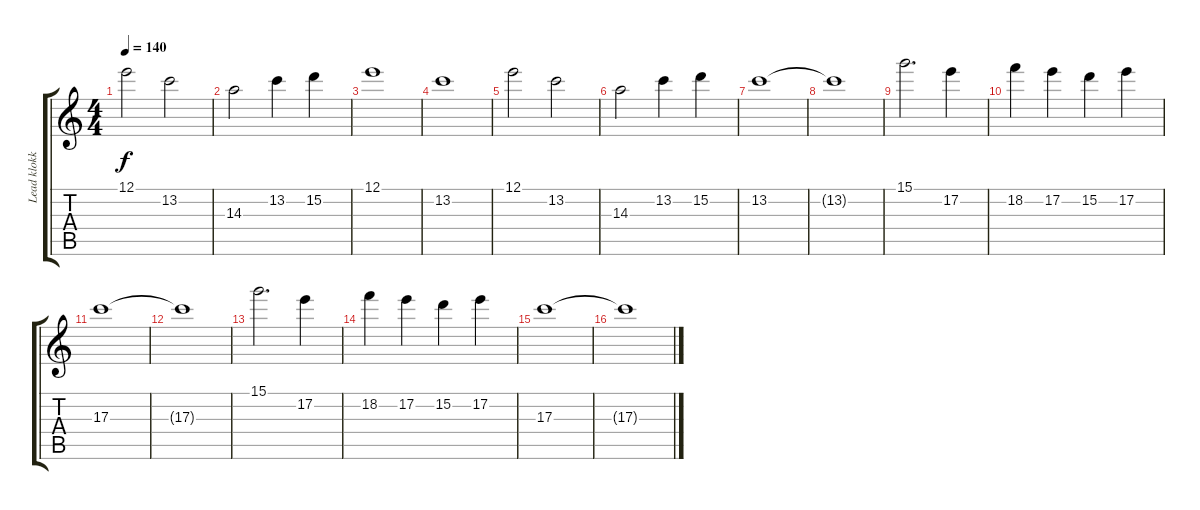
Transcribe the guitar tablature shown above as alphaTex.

\track ("Lead klokkespil" "Lead klokk") {instrument vibraphone}
\staff {score tabs}
\tuning (E5 B4 G4 D4 A3 E3) {hide}
\ts (4 4)
\tempo 140
\clef g2
\ks c
12.1.2{dy f} 13.2.2 |
14.3.2 13.2.4 15.2.4 |
12.1.1 |
13.2.1 |
12.1.2 13.2.2 |
14.3.2 13.2.4 15.2.4 |
13.2.1 |
13.2{t}.1 |
15.1.2{d} 17.2.4 |
18.2.4 17.2.4 15.2.4 17.2.4 |
17.3.1 |
17.3{t}.1 |
15.1.2{d} 17.2.4 |
18.2.4 17.2.4 15.2.4 17.2.4 |
17.3.1 |
17.3{t}.1
